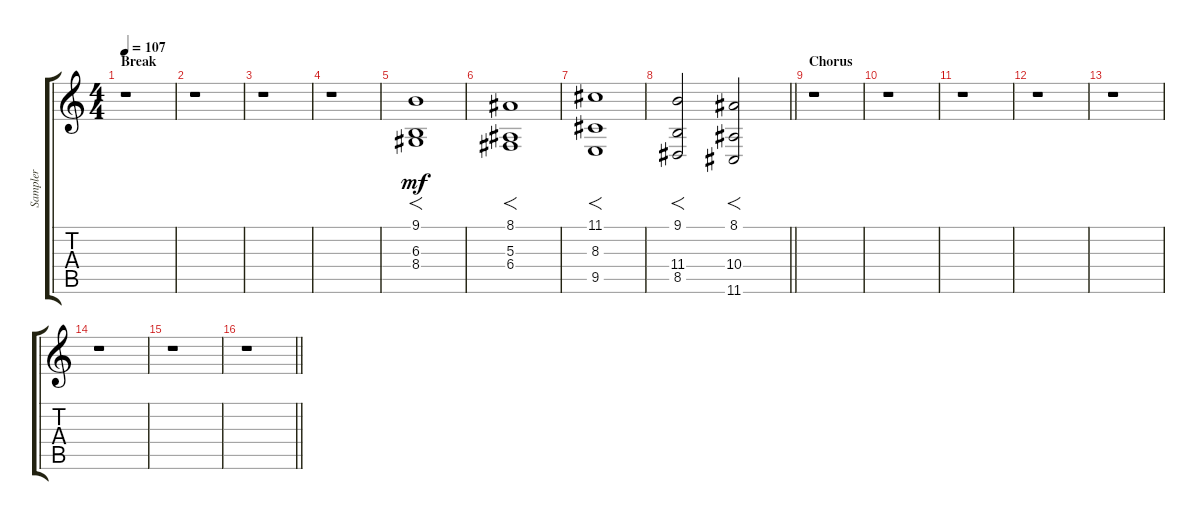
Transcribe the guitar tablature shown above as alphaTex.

\track ("Sampler " "Sampler ") {instrument stringensemble2}
\staff {score tabs}
\tuning (D4 A3 F3 C3 G2 D2) {hide}
\ts (4 4)
\section ("" "Break")
\tempo 107
\clef g2
\ks c
r.1{dy mf} |
r.1 |
r.1 |
r.1 |
(9.1 6.3 8.4).1{f} |
(8.1 5.3 6.4).1{f} |
(11.1 8.3 9.5).1{f} |
\barLineRight lightlight
(9.1 11.4 8.5).2{f} (8.1 10.4 11.6).2{f} |
\section ("" "Chorus")
r.1 |
r.1 |
r.1 |
r.1 |
r.1 |
r.1 |
r.1 |
\barLineRight lightlight
r.1
